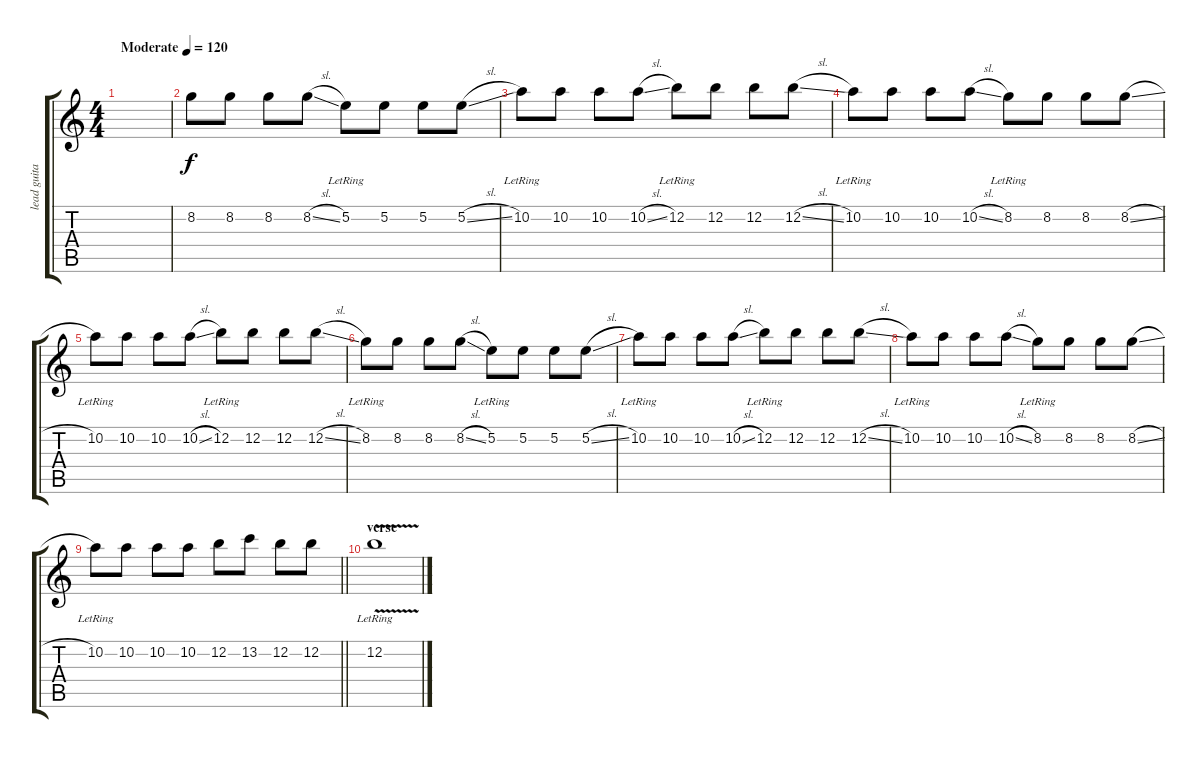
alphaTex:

\track ("lead guitar (Lukman)" "lead guita") {instrument distortionguitar}
\staff {score tabs}
\tuning (E4 B3 G3 D3 A2 E2) {hide}
\ts (4 4)
\tempo (120 "Moderate")
\clef g2
\ks c
|
8.2.8 8.2.8 8.2.8 8.2{sl}.8 5.2{lr}.8 5.2.8 5.2.8 5.2{sl}.8 |
10.2{lr}.8 10.2.8 10.2.8 10.2{sl}.8 12.2{lr}.8 12.2.8 12.2.8 12.2{sl}.8 |
10.2{lr}.8 10.2.8 10.2.8 10.2{sl}.8 8.2{lr}.8 8.2.8 8.2.8 8.2{sl}.8 |
10.2{lr}.8 10.2.8 10.2.8 10.2{sl}.8 12.2{lr}.8 12.2.8 12.2.8 12.2{sl}.8 |
8.2{lr}.8 8.2.8 8.2.8 8.2{sl}.8 5.2{lr}.8 5.2.8 5.2.8 5.2{sl}.8 |
10.2{lr}.8 10.2.8 10.2.8 10.2{sl}.8 12.2{lr}.8 12.2.8 12.2.8 12.2{sl}.8 |
10.2{lr}.8 10.2.8 10.2.8 10.2{sl}.8 8.2{lr}.8 8.2.8 8.2.8 8.2{sl}.8 |
\barLineRight lightlight
10.2{lr}.8 10.2.8 10.2.8 10.2.8 12.2.8 13.2.8 12.2.8 12.2.8 |
\section ("" "verse")
12.2{v lr}.1
